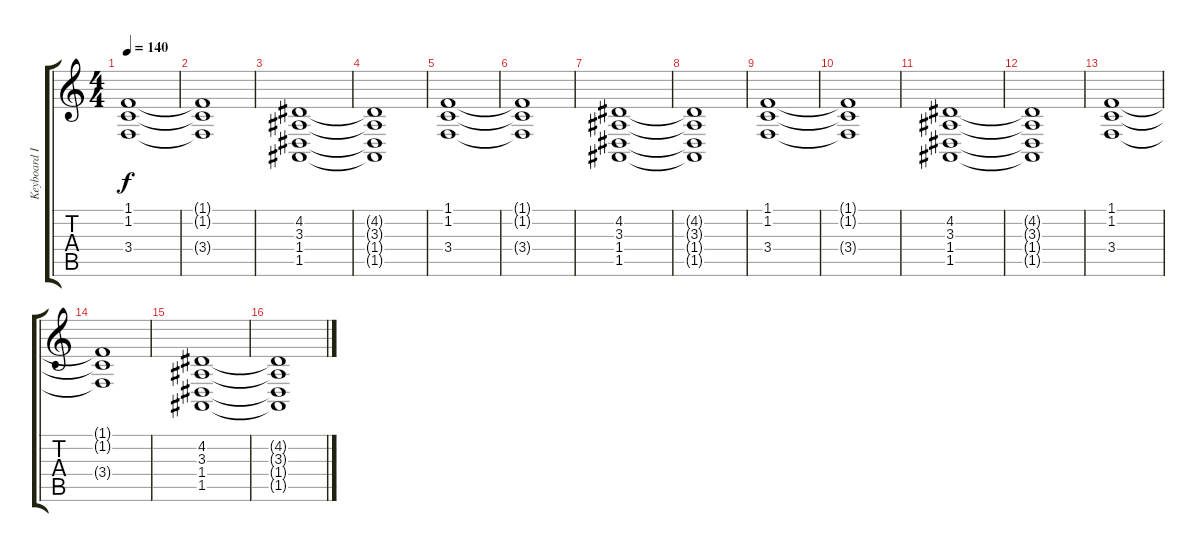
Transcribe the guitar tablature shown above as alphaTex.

\track ("Keyboard I" "Keyboard I") {instrument stringensemble1}
\staff {score tabs}
\tuning (E4 B3 G3 D3 A2 E2) {hide}
\ts (4 4)
\tempo 140
\clef g2
\ks c
(1.1 1.2 3.4).1{dy f} |
(1.1{t} 1.2{t} 3.4{t}).1 |
(4.2 3.3 1.4 1.5).1 |
(4.2{t} 3.3{t} 1.4{t} 1.5{t}).1 |
(1.1 1.2 3.4).1 |
(1.1{t} 1.2{t} 3.4{t}).1 |
(4.2 3.3 1.4 1.5).1 |
(4.2{t} 3.3{t} 1.4{t} 1.5{t}).1 |
(1.1 1.2 3.4).1 |
(1.1{t} 1.2{t} 3.4{t}).1 |
(4.2 3.3 1.4 1.5).1 |
(4.2{t} 3.3{t} 1.4{t} 1.5{t}).1 |
(1.1 1.2 3.4).1 |
(1.1{t} 1.2{t} 3.4{t}).1 |
(4.2 3.3 1.4 1.5).1 |
(4.2{t} 3.3{t} 1.4{t} 1.5{t}).1
